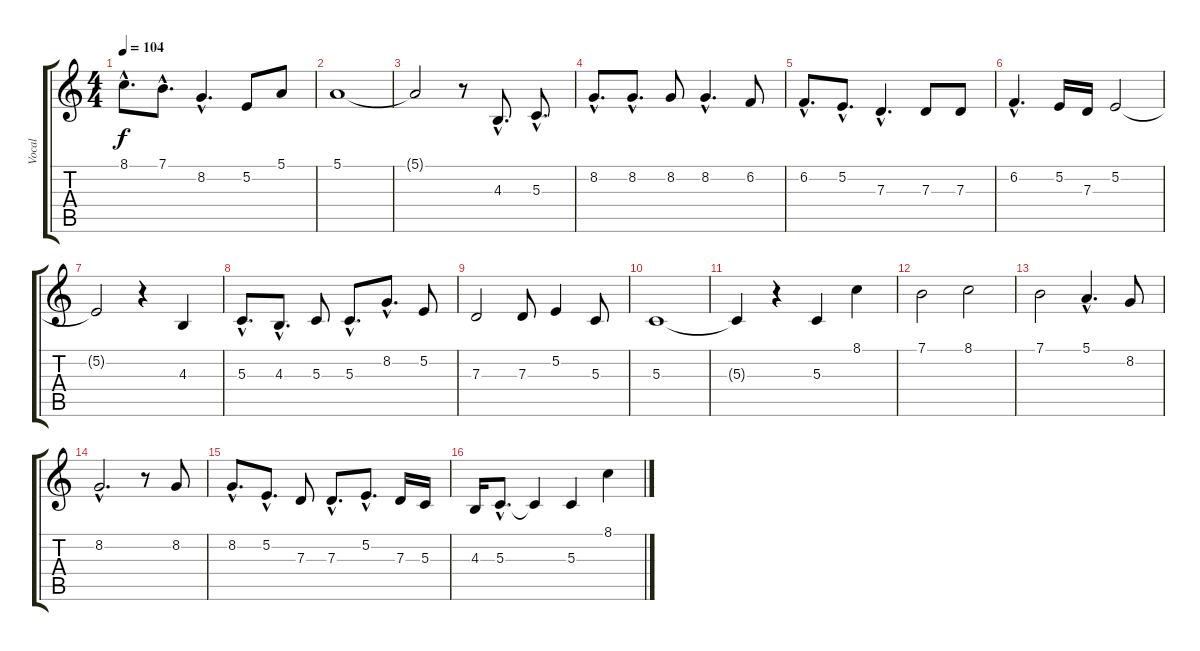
\track ("Vocal" "Vocal") {instrument viola}
\staff {score tabs}
\tuning (E4 B3 G3 D3 A2 E2) {hide}
\ts (4 4)
\tempo 104
\clef g2
\ks c
8.1{hac}.8{d dy f} 7.1{hac}.8{d} 8.2{hac}.4{d} 5.2.8 5.1.8 |
5.1.1 |
5.1{t}.2 r.8 4.3{hac}.8{d} 5.3{hac}.8{d} |
8.2{hac}.8{d} 8.2{hac}.8{d} 8.2.8 8.2{hac}.4{d} 6.2.8 |
6.2{hac}.8{d} 5.2{hac}.8{d} 7.3{hac}.4{d} 7.3.8 7.3.8 |
6.2{hac}.4{d} 5.2.16 7.3.16 5.2.2 |
5.2{t}.2 r.4 4.3.4 |
5.3{hac}.8{d} 4.3{hac}.8{d} 5.3.8 5.3{hac}.8{d} 8.2{hac}.8{d} 5.2.8 |
7.3.2 7.3.8 5.2.4 5.3.8 |
5.3.1 |
5.3{t}.4 r.4 5.3.4 8.1.4 |
7.1.2 8.1.2 |
7.1.2 5.1{hac}.4{d} 8.2.8 |
8.2{hac}.2{d} r.8 8.2.8 |
8.2{hac}.8{d} 5.2{hac}.8{d} 7.3.8 7.3{hac}.8{d} 5.2{hac}.8{d} 7.3.16 5.3.16 |
4.3.16 5.3{hac}.8{d} 5.3{t}.4 5.3.4 8.1.4
